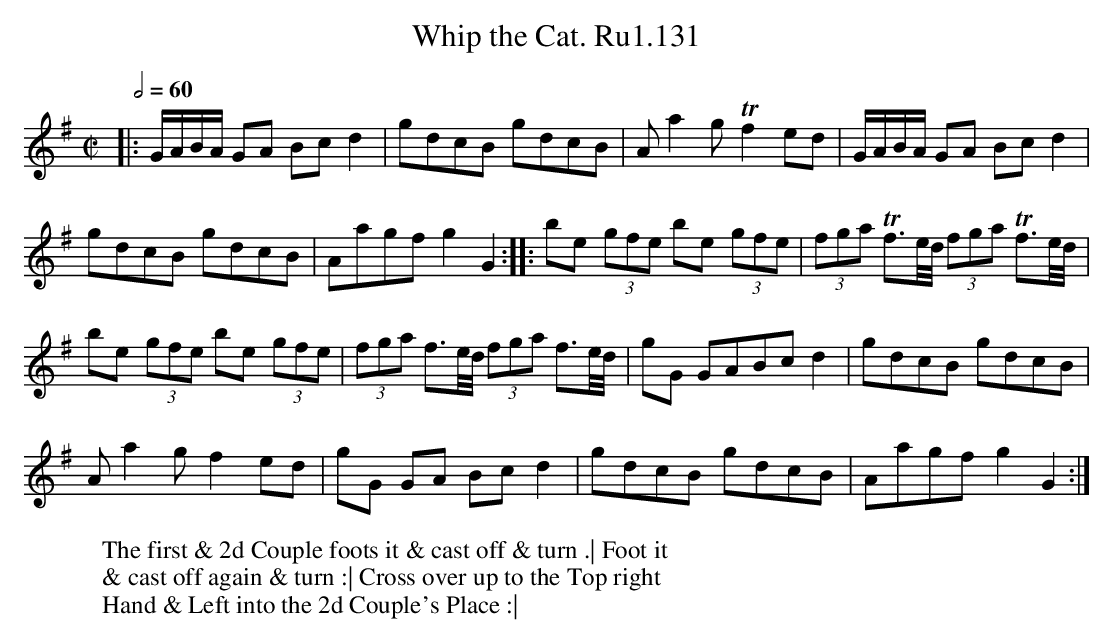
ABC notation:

X:1
T:Whip the Cat. Ru1.131
M:C|
L:1/8
W:The first & 2d Couple foots it & cast off & turn .| Foot it
W:& cast off again & turn :| Cross over up to the Top right
W:Hand & Left into the 2d Couple's Place :|
Q:2/4=60
K:G
|:G/A/B/A/ GA Bcd2 | gdcB gdcB | Aa2g Tf2ed | G/A/B/A/ GA Bcd2 |
gdcB gdcB | Aagf g2G2 :: be (3gfe be (3gfe | (3fga Tf>e/d// (3fga Tf>e/d// |
be (3gfe be (3gfe | (3fga f>e/d// (3fga f>e/d// | gG GABc d2 | gdcB gdcB |
Aa2g f2ed | gG GA Bcd2 | gdcB gdcB | Aagf g2G2 :|
